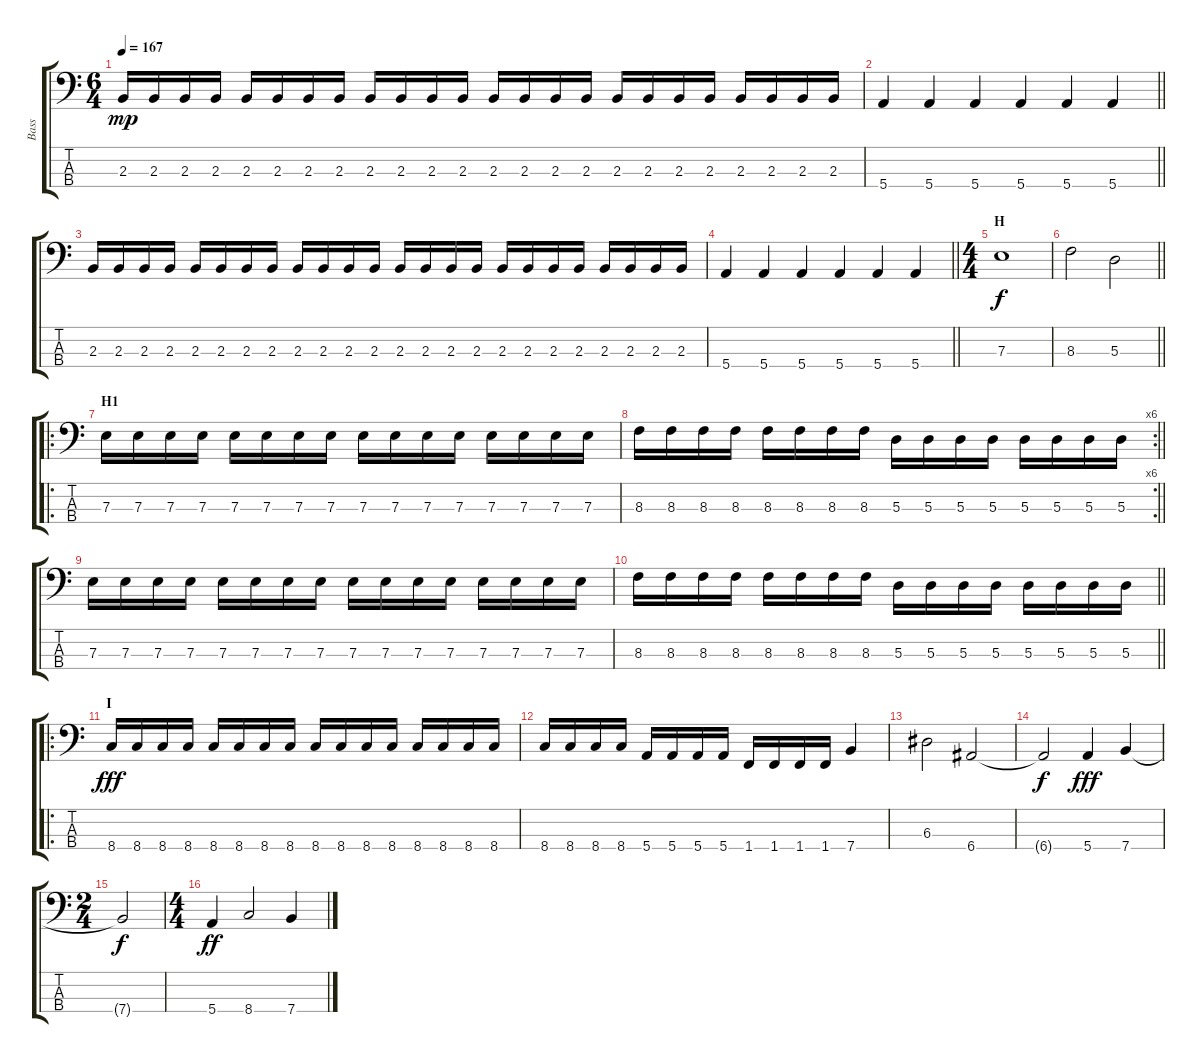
\track ("Bass" "Bass") {instrument electricbassfinger}
\staff {score tabs}
\tuning (G2 D2 A1 E1) {hide}
\ts (6 4)
\section ("" "")
\tempo 167
\clef f4
\ks c
2.3.16{dy mp} 2.3.16 2.3.16 2.3.16 2.3.16 2.3.16 2.3.16 2.3.16 2.3.16 2.3.16 2.3.16 2.3.16 2.3.16 2.3.16 2.3.16 2.3.16 2.3.16 2.3.16 2.3.16 2.3.16 2.3.16 2.3.16 2.3.16 2.3.16 |
\barLineRight lightlight
5.4.4 5.4.4 5.4.4 5.4.4 5.4.4 5.4.4 |
\section ("" "")
2.3.16 2.3.16 2.3.16 2.3.16 2.3.16 2.3.16 2.3.16 2.3.16 2.3.16 2.3.16 2.3.16 2.3.16 2.3.16 2.3.16 2.3.16 2.3.16 2.3.16 2.3.16 2.3.16 2.3.16 2.3.16 2.3.16 2.3.16 2.3.16 |
\barLineRight lightlight
5.4.4 5.4.4 5.4.4 5.4.4 5.4.4 5.4.4 |
\ts (4 4)
\section ("" "H")
7.3.1{dy f} |
\barLineRight lightlight
8.3.2 5.3.2 |
\ro
\section ("" "H1")
7.3.16 7.3.16 7.3.16 7.3.16 7.3.16 7.3.16 7.3.16 7.3.16 7.3.16 7.3.16 7.3.16 7.3.16 7.3.16 7.3.16 7.3.16 7.3.16 |
\rc 6
\barLineRight lightlight
8.3.16 8.3.16 8.3.16 8.3.16 8.3.16 8.3.16 8.3.16 8.3.16 5.3.16 5.3.16 5.3.16 5.3.16 5.3.16 5.3.16 5.3.16 5.3.16 |
\section ("" "")
7.3.16 7.3.16 7.3.16 7.3.16 7.3.16 7.3.16 7.3.16 7.3.16 7.3.16 7.3.16 7.3.16 7.3.16 7.3.16 7.3.16 7.3.16 7.3.16 |
\barLineRight lightlight
8.3.16 8.3.16 8.3.16 8.3.16 8.3.16 8.3.16 8.3.16 8.3.16 5.3.16 5.3.16 5.3.16 5.3.16 5.3.16 5.3.16 5.3.16 5.3.16 |
\ro
\section ("" "I")
8.4.16{dy fff} 8.4.16 8.4.16 8.4.16 8.4.16 8.4.16 8.4.16 8.4.16 8.4.16 8.4.16 8.4.16 8.4.16 8.4.16 8.4.16 8.4.16 8.4.16 |
8.4.16 8.4.16 8.4.16 8.4.16 5.4.16 5.4.16 5.4.16 5.4.16 1.4.16 1.4.16 1.4.16 1.4.16 7.4.4 |
6.3.2 6.4.2 |
6.4{t}.2{dy f} 5.4.4{dy fff} 7.4.4 |
\ts (2 4)
7.4{t}.2{dy f} |
\ts (4 4)
5.4.4{dy ff} 8.4.2 7.4.4
